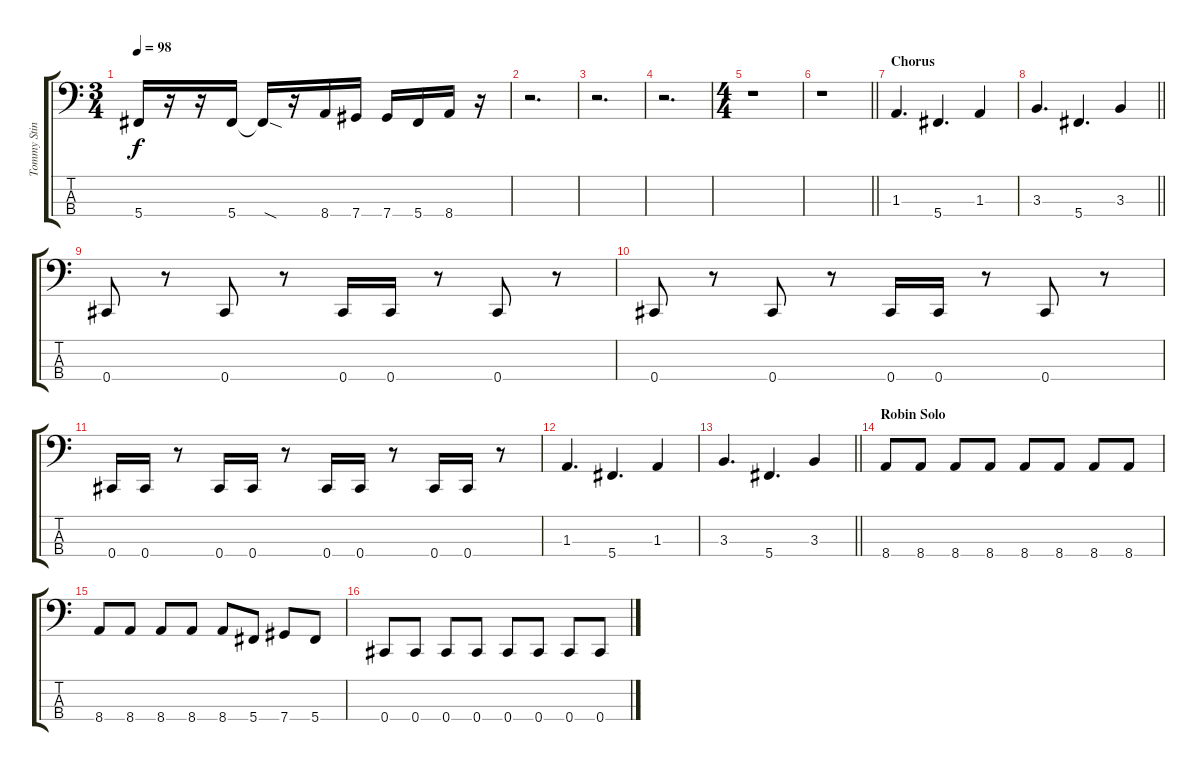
\track ("Tommy Stinson" "Tommy Stin") {instrument electricbassfinger}
\staff {score tabs}
\tuning (Gb2 Db2 Ab1 Db1) {hide}
\ts (3 4)
\tempo 98
\clef f4
\ks c
5.4.16{dy f} r.16 r.16 5.4.16 5.4{sod t}.16 r.16 8.4.16 7.4.16 7.4.16 5.4.16 8.4.16 r.16 |
r.2{d} |
r.2{d} |
r.2{d} |
\ts (4 4)
r.1 |
\barLineRight lightlight
r.1 |
\section ("" "Chorus")
1.3.4{d} 5.4.4{d} 1.3.4 |
\barLineRight lightlight
3.3.4{d} 5.4.4{d} 3.3.4 |
0.4.8 r.8 0.4.8 r.8 0.4.16 0.4.16 r.8 0.4.8 r.8 |
0.4.8 r.8 0.4.8 r.8 0.4.16 0.4.16 r.8 0.4.8 r.8 |
0.4.16 0.4.16 r.8 0.4.16 0.4.16 r.8 0.4.16 0.4.16 r.8 0.4.16 0.4.16 r.8 |
1.3.4{d} 5.4.4{d} 1.3.4 |
\barLineRight lightlight
3.3.4{d} 5.4.4{d} 3.3.4 |
\section ("" "Robin Solo")
8.4.8 8.4.8 8.4.8 8.4.8 8.4.8 8.4.8 8.4.8 8.4.8 |
8.4.8 8.4.8 8.4.8 8.4.8 8.4.8 5.4.8 7.4.8 5.4.8 |
0.4.8 0.4.8 0.4.8 0.4.8 0.4.8 0.4.8 0.4.8 0.4.8
